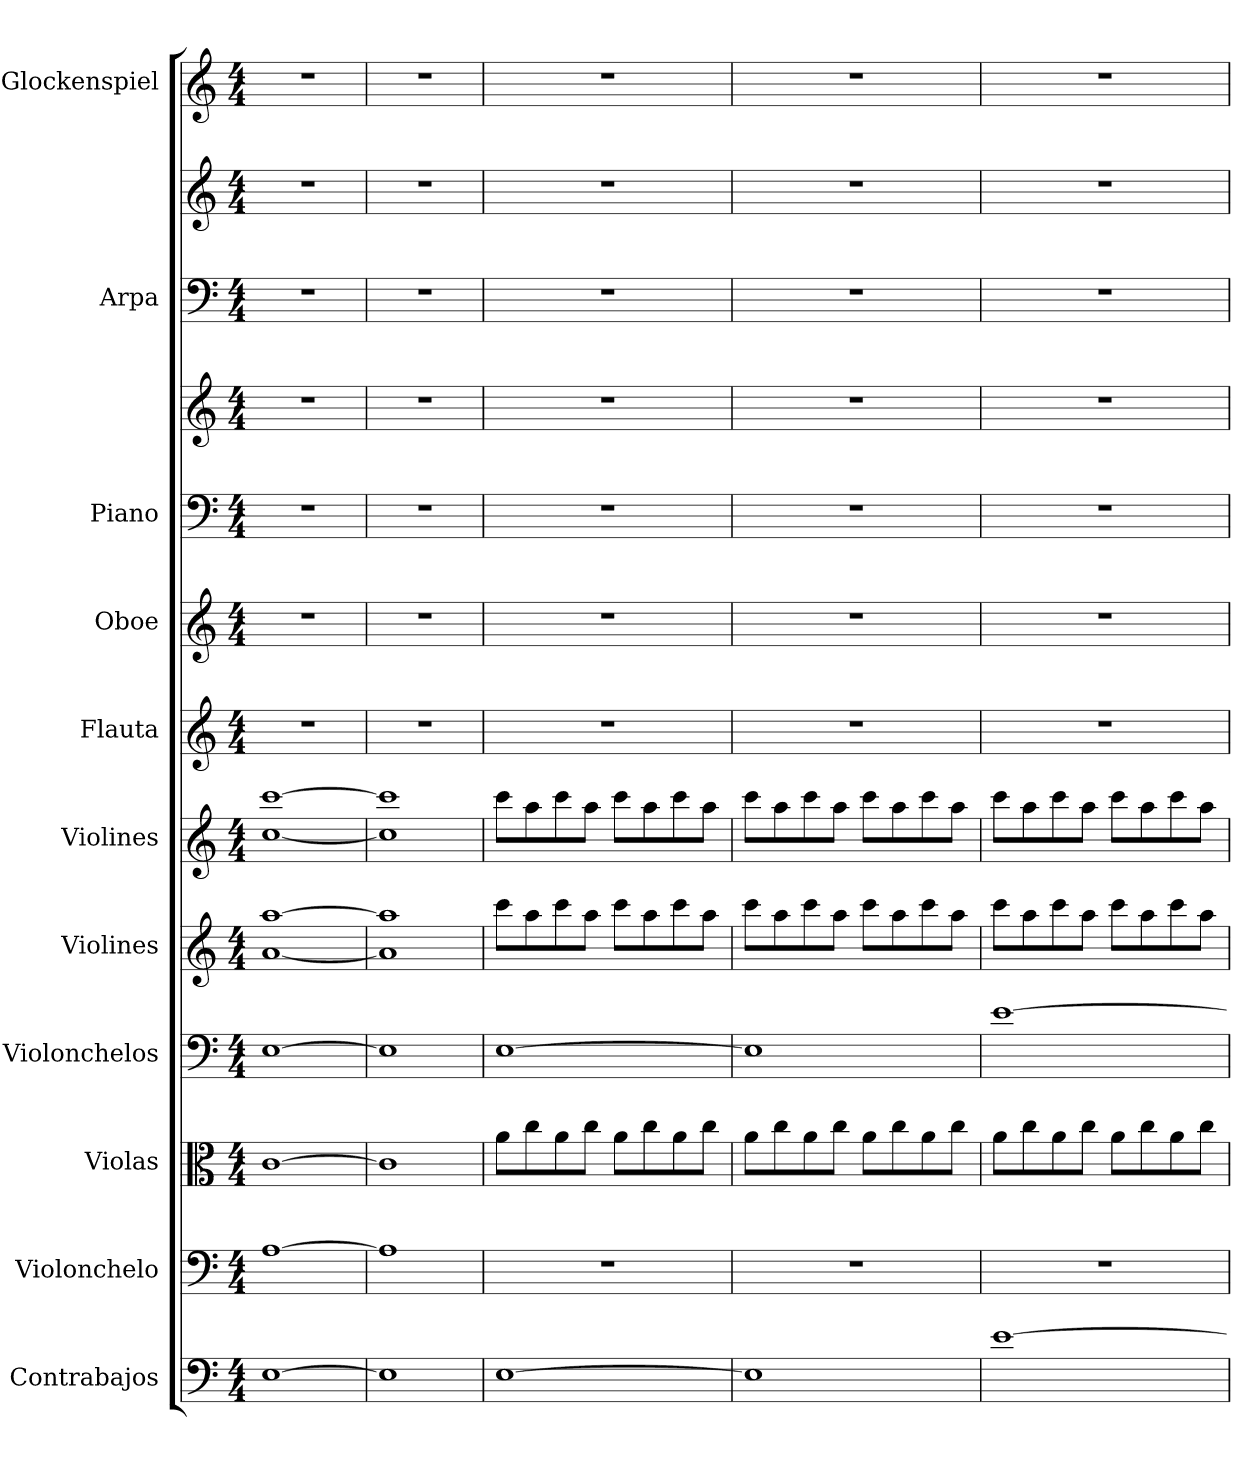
**kern	**kern	**kern	**kern	**kern	**kern	**kern	**kern	**kern	**kern	**kern	**kern	**kern
*part11	*part10	*part9	*part8	*part7	*part6	*part5	*part4	*part3	*part3	*part2	*part2	*part1
*staff13	*staff12	*staff11	*staff10	*staff9	*staff8	*staff7	*staff6	*staff5	*staff4	*staff3	*staff2	*staff1
*I"Contrabajos	*I"Violonchelo	*I"Violas	*I"Violonchelos	*I"Violines	*I"Violines	*I"Flauta	*I"Oboe	*I"Piano	*	*I"Arpa	*	*I"Glockenspiel
*I'Cbs.	*I'Vc.	*I'Vlas.	*I'Vcs.	*I'Vlns.	*I'Vlns.	*I'Fl.	*I'Ob.	*I'Pno.	*	*I'Arp.	*	*I'Glk.
*clefF4	*clefF4	*clefC3	*clefF4	*clefG2	*clefG2	*clefG2	*clefG2	*clefF4	*clefG2	*clefF4	*clefG2	*clefG2
*ITrd7c12	*	*	*	*	*	*	*	*	*	*	*	*ITrd-14c-24
*k[]	*k[]	*k[]	*k[]	*k[]	*k[]	*k[]	*k[]	*k[]	*k[]	*k[]	*k[]	*k[]
*M4/4	*M4/4	*M4/4	*M4/4	*M4/4	*M4/4	*M4/4	*M4/4	*M4/4	*M4/4	*M4/4	*M4/4	*M4/4
=1	=1	=1	=1	=1	=1	=1	=1	=1	=1	=1	=1	=1
[1EE	[1A	[1c	[1E	[1a [1aa	[1cc [1ccc	1r	1r	1r	1r	1r	1r	1r
=2	=2	=2	=2	=2	=2	=2	=2	=2	=2	=2	=2	=2
1EE]	1A]	1c]	1E]	1a] 1aa]	1cc] 1ccc]	1r	1r	1r	1r	1r	1r	1r
=3	=3	=3	=3	=3	=3	=3	=3	=3	=3	=3	=3	=3
[1EE	1r	8a\L	[1E	8ccc\L	8ccc\L	1r	1r	1r	1r	1r	1r	1r
.	.	8cc\	.	8aa\	8aa\	.	.	.	.	.	.	.
.	.	8a\	.	8ccc\	8ccc\	.	.	.	.	.	.	.
.	.	8cc\J	.	8aa\J	8aa\J	.	.	.	.	.	.	.
.	.	8a\L	.	8ccc\L	8ccc\L	.	.	.	.	.	.	.
.	.	8cc\	.	8aa\	8aa\	.	.	.	.	.	.	.
.	.	8a\	.	8ccc\	8ccc\	.	.	.	.	.	.	.
.	.	8cc\J	.	8aa\J	8aa\J	.	.	.	.	.	.	.
=4	=4	=4	=4	=4	=4	=4	=4	=4	=4	=4	=4	=4
1EE]	1r	8a\L	1E]	8ccc\L	8ccc\L	1r	1r	1r	1r	1r	1r	1r
.	.	8cc\	.	8aa\	8aa\	.	.	.	.	.	.	.
.	.	8a\	.	8ccc\	8ccc\	.	.	.	.	.	.	.
.	.	8cc\J	.	8aa\J	8aa\J	.	.	.	.	.	.	.
.	.	8a\L	.	8ccc\L	8ccc\L	.	.	.	.	.	.	.
.	.	8cc\	.	8aa\	8aa\	.	.	.	.	.	.	.
.	.	8a\	.	8ccc\	8ccc\	.	.	.	.	.	.	.
.	.	8cc\J	.	8aa\J	8aa\J	.	.	.	.	.	.	.
!!LO:PB:g=z
=5	=5	=5	=5	=5	=5	=5	=5	=5	=5	=5	=5	=5
[1E	1r	8a\L	[1e	8ccc\L	8ccc\L	1r	1r	1r	1r	1r	1r	1r
.	.	8cc\	.	8aa\	8aa\	.	.	.	.	.	.	.
.	.	8a\	.	8ccc\	8ccc\	.	.	.	.	.	.	.
.	.	8cc\J	.	8aa\J	8aa\J	.	.	.	.	.	.	.
.	.	8a\L	.	8ccc\L	8ccc\L	.	.	.	.	.	.	.
.	.	8cc\	.	8aa\	8aa\	.	.	.	.	.	.	.
.	.	8a\	.	8ccc\	8ccc\	.	.	.	.	.	.	.
.	.	8cc\J	.	8aa\J	8aa\J	.	.	.	.	.	.	.
=	=	=	=	=	=	=	=	=	=	=	=	=
*-	*-	*-	*-	*-	*-	*-	*-	*-	*-	*-	*-	*-
